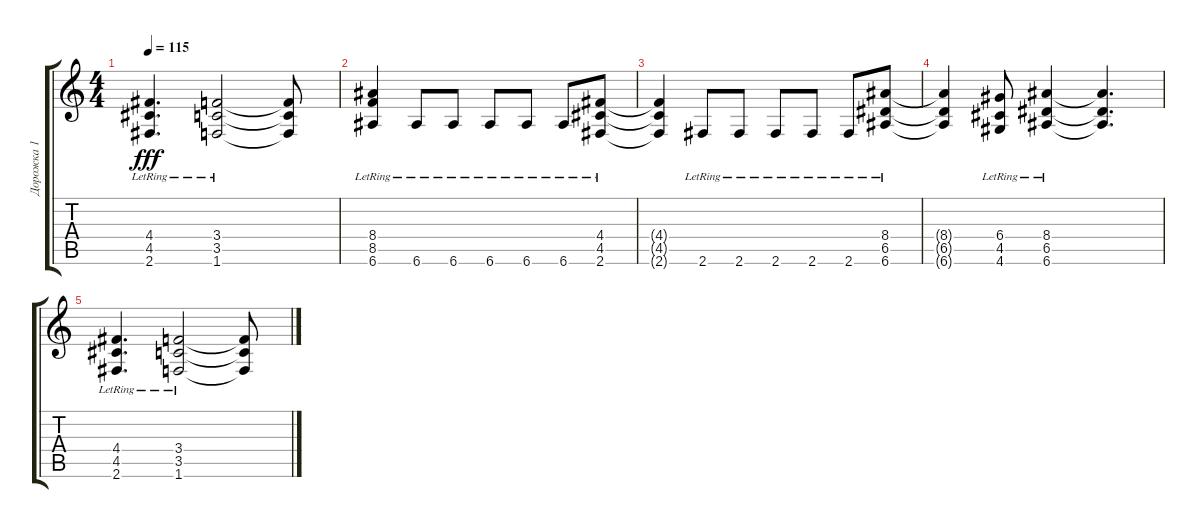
\track ("Дорожка 1" "Дорожка 1") {instrument acousticguitarsteel}
\staff {score tabs}
\tuning (E4 B3 G3 D3 A2 E2) {hide}
\ts (4 4)
\tempo 115
\clef g2
\ks c
(4.4{lr} 4.5{lr} 2.6{lr}).4{d dy fff} (3.4{lr} 3.5{lr} 1.6{lr}).2 (3.4{t} 3.5{t} 1.6{t}).8 |
(8.4{lr} 8.5{lr} 6.6{lr}).4 6.6{lr}.8 6.6{lr}.8 6.6{lr}.8 6.6{lr}.8 6.6{lr}.8 (4.4{lr} 4.5{lr} 2.6{lr}).8 |
(4.4{t} 4.5{t} 2.6{t}).4 2.6{lr}.8 2.6{lr}.8 2.6{lr}.8 2.6{lr}.8 2.6{lr}.8 (8.4{lr} 6.5{lr} 6.6{lr}).8 |
(8.4{t} 6.5{t} 6.6{t}).4 (6.4{lr} 4.5{lr} 4.6{lr}).8 (8.4{lr} 6.5{lr} 6.6{lr}).4 (8.4{t} 6.5{t} 6.6{t}).4{d} |
(4.4{lr} 4.5{lr} 2.6{lr}).4{d} (3.4{lr} 3.5{lr} 1.6{lr}).2 (3.4{t} 3.5{t} 1.6{t}).8
